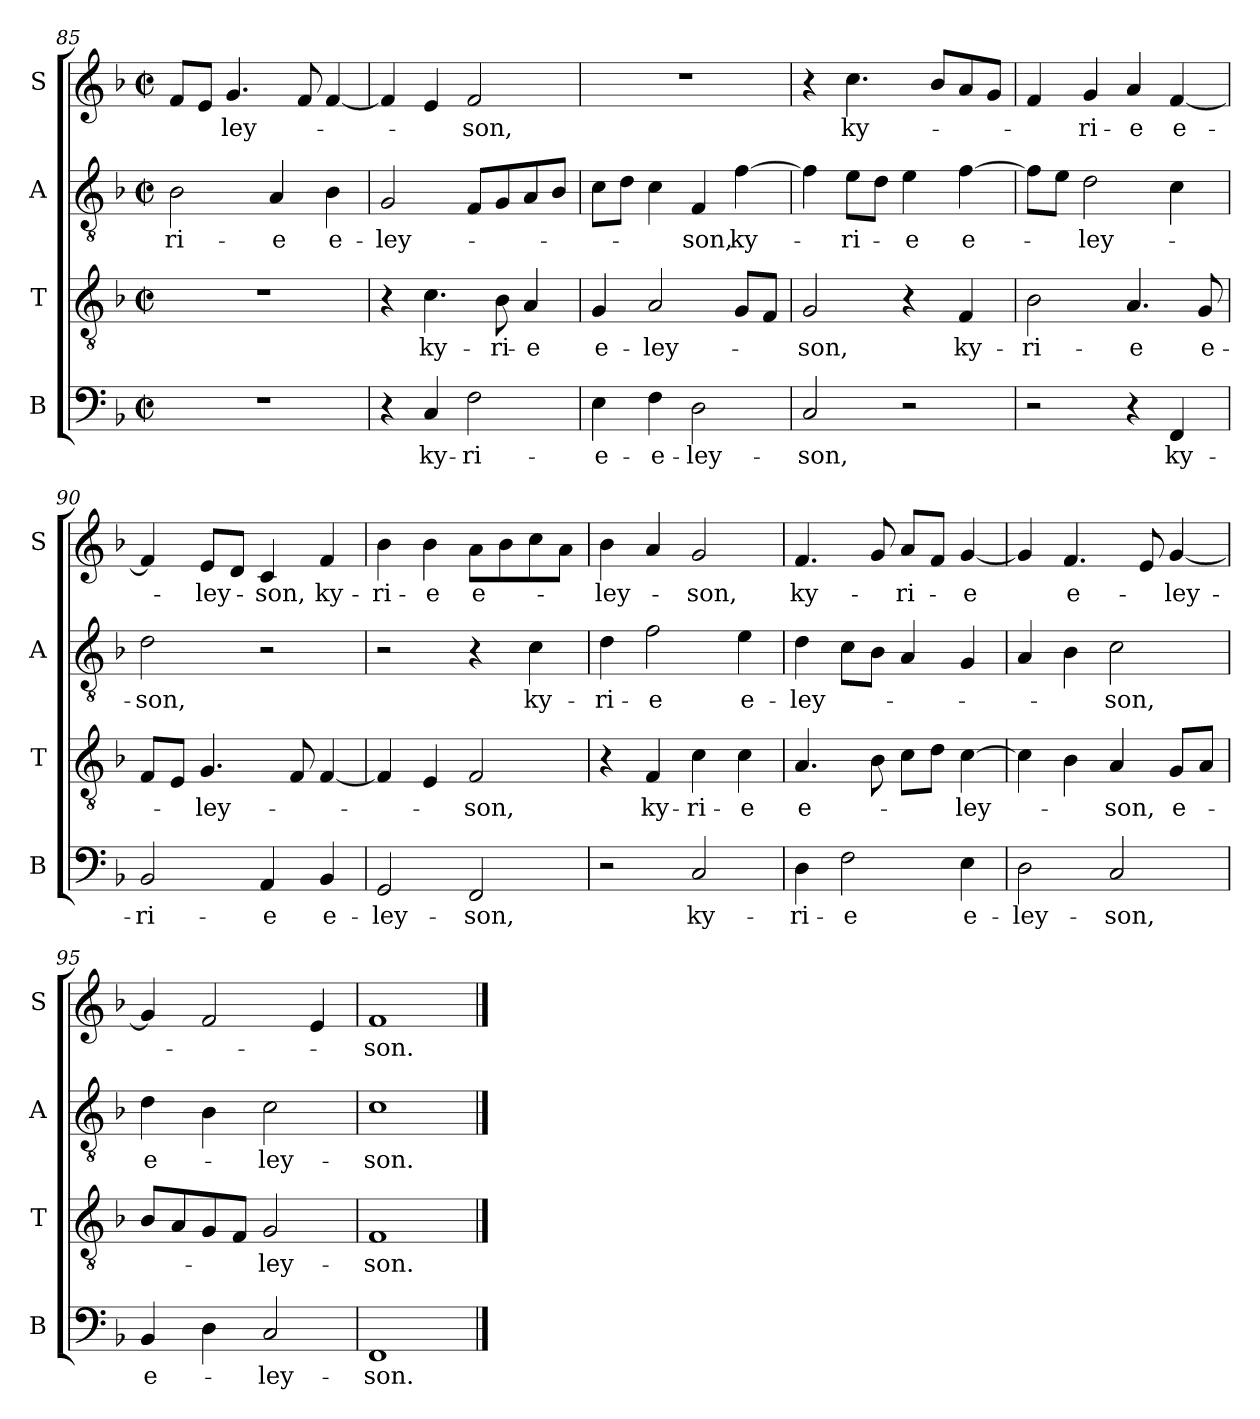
**kern	**text	**kern	**text	**kern	**text	**kern	**text
*part4	*part4	*part3	*part3	*part2	*part2	*part1	*part1
*staff4	*staff4	*staff3	*staff3	*staff2	*staff2	*staff1	*staff1
*I"B	*	*I"T	*	*I"A	*	*I"S	*
*I'B	*	*I'T	*	*I'A	*	*I'S	*
*clefF4	*	*clefGv2	*	*clefGv2	*	*clefG2	*
*k[b-]	*	*k[b-]	*	*k[b-]	*	*k[b-]	*
*M2/2	*	*M2/2	*	*M2/2	*	*M2/2	*
*met(c|)	*	*met(c|)	*	*met(c|)	*	*met(c|)	*
=85	=85	=85	=85	=85	=85	=85	=85
1r	.	1r	.	2B-\	-ri-	8f/L	.
.	.	.	.	.	.	8e/J	.
.	.	.	.	.	.	4.g/	-ley-
.	.	.	.	4A/	-e	.	.
.	.	.	.	.	.	8f/	.
.	.	.	.	4B-\	e-	[4f/	.
=86	=86	=86	=86	=86	=86	=86	=86
4r	.	4r	.	2G/	-ley-	4f/]	.
4C/	ky-	4.c\	ky-	.	.	4e/	.
2F\	-ri-	.	.	8F/L	.	2f/	-son,
.	.	8B-\	-ri-	8G/	.	.	.
.	.	4A/	-e	8A/	.	.	.
.	.	.	.	8B-/J	.	.	.
=87	=87	=87	=87	=87	=87	=87	=87
4E\	-e-	4G/	e-	8c\L	.	1r	.
.	.	.	.	8d\J	.	.	.
4F\	-e-	2A/	-ley-	4c\	.	.	.
2D\	-ley-	.	.	4F/	-son,	.	.
.	.	8G/L	.	[4f\	ky-	.	.
.	.	8F/J	.	.	.	.	.
=88	=88	=88	=88	=88	=88	=88	=88
2C/	-son,	2G/	-son,	4f\]	.	4r	.
.	.	.	.	8e\L	-ri-	4.cc\	ky-
.	.	.	.	8d\J	.	.	.
2r	.	4r	.	4e\	-e	.	.
.	.	.	.	.	.	8b-/L	.
.	.	4F/	ky-	[4f\	e-	8a/	.
.	.	.	.	.	.	8g/J	.
=89	=89	=89	=89	=89	=89	=89	=89
2r	.	2B-\	-ri-	8f\L]	.	4f/	.
.	.	.	.	8e\J	.	.	.
.	.	.	.	2d\	-ley-	4g/	ri-
4r	.	4.A/	-e	.	.	4a/	-e
4FF/	ky-	.	.	4c\	.	[4f/	e-
.	.	8G/	e-	.	.	.	.
=90	=90	=90	=90	=90	=90	=90	=90
2BB-/	-ri-	8F/L	.	2d\	-son,	4f/]	.
.	.	8E/J	.	.	.	.	.
.	.	4.G/	-ley-	.	.	8e/L	ley-
.	.	.	.	.	.	8d/J	.
4AA/	-e	.	.	2r	.	4c/	-son,
.	.	8F/	.	.	.	.	.
4BB-/	e-	[4F/	.	.	.	4f/	ky-
=91	=91	=91	=91	=91	=91	=91	=91
2GG/	-ley-	4F/]	.	2r	.	4b-\	-ri-
.	.	4E/	.	.	.	4b-\	-e
2FF/	-son,	2F/	-son,	4r	.	8a\L	e-
.	.	.	.	.	.	8b-\	.
.	.	.	.	4c\	ky-	8cc\	.
.	.	.	.	.	.	8a\J	.
=92	=92	=92	=92	=92	=92	=92	=92
2r	.	4r	.	4d\	-ri-	4b-\	-ley-
.	.	4F/	ky-	2f\	-e	4a/	.
2C/	ky-	4c\	-ri-	.	.	2g/	-son,
.	.	4c\	-e	4e\	e-	.	.
=93	=93	=93	=93	=93	=93	=93	=93
4D\	-ri-	4.A/	e-	4d\	-ley-	4.f/	ky-
2F\	-e	.	.	8c\L	.	.	.
.	.	8B-\	.	8B-\J	.	8g/	.
.	.	8c\L	.	4A/	.	8a/L	-ri-
.	.	8d\J	.	.	.	8f/J	.
4E\	e-	[4c\	-ley-	4G/	.	[4g/	-e
=94	=94	=94	=94	=94	=94	=94	=94
2D\	-ley-	4c\]	.	4A/	.	4g/]	.
.	.	4B-\	.	4B-\	.	4.f/	e-
2C/	-son,	4A/	-son,	2c\	-son,	.	.
.	.	.	.	.	.	8e/	.
.	.	8G/L	e-	.	.	[4g/	-ley-
.	.	8A/J	.	.	.	.	.
=95	=95	=95	=95	=95	=95	=95	=95
*	*	*	*	*	*	*MM90	*
4BB-/	e-	8B-/L	.	4d\	e-	4g/]	.
.	.	8A/	.	.	.	.	.
4D\	.	8G/	.	4B-\	.	2f/	.
.	.	8F/J	.	.	.	.	.
2C/	-ley-	2G/	-ley-	2c\	-ley-	.	.
.	.	.	.	.	.	4e/	.
=96	=96	=96	=96	=96	=96	=96	=96
1FF	-son.	1F	-son.	1c	-son.	1f	-son.
==	==	==	==	==	==	==	==
*-	*-	*-	*-	*-	*-	*-	*-
